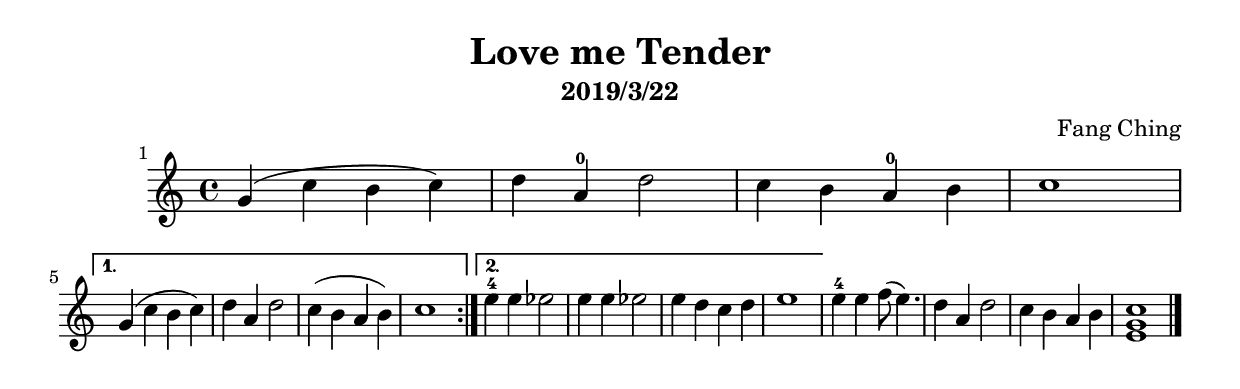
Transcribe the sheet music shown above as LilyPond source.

\language"english"
\header {
  title = "Love me Tender"
  subtitle = "2019/3/22"
  composer = "Fang Ching"
}
% Hey there!!!this is my first score made by lilypond~~~ 
\bar ""

\score {

  
  \relative c'' {
  \set Score.barNumberVisibility = #all-bar-numbers-visible
  
    \repeat volta2
    {g4( c b c) d a-0 d2 c4 b a-0 b c1| \break}
    
    \alternative {
    {g4( c b c) d a d2 c4( b a b) c1|} 
    {e4-4 e ef2 e4 e ef2 e4 d c d e1|} 
  
   }
   
    e4-4 e f8( e4.) d4 a d2 c4 b a b <e, g c>1 \bar"|."|
  }
   

  \layout {}
  \midi {}
}